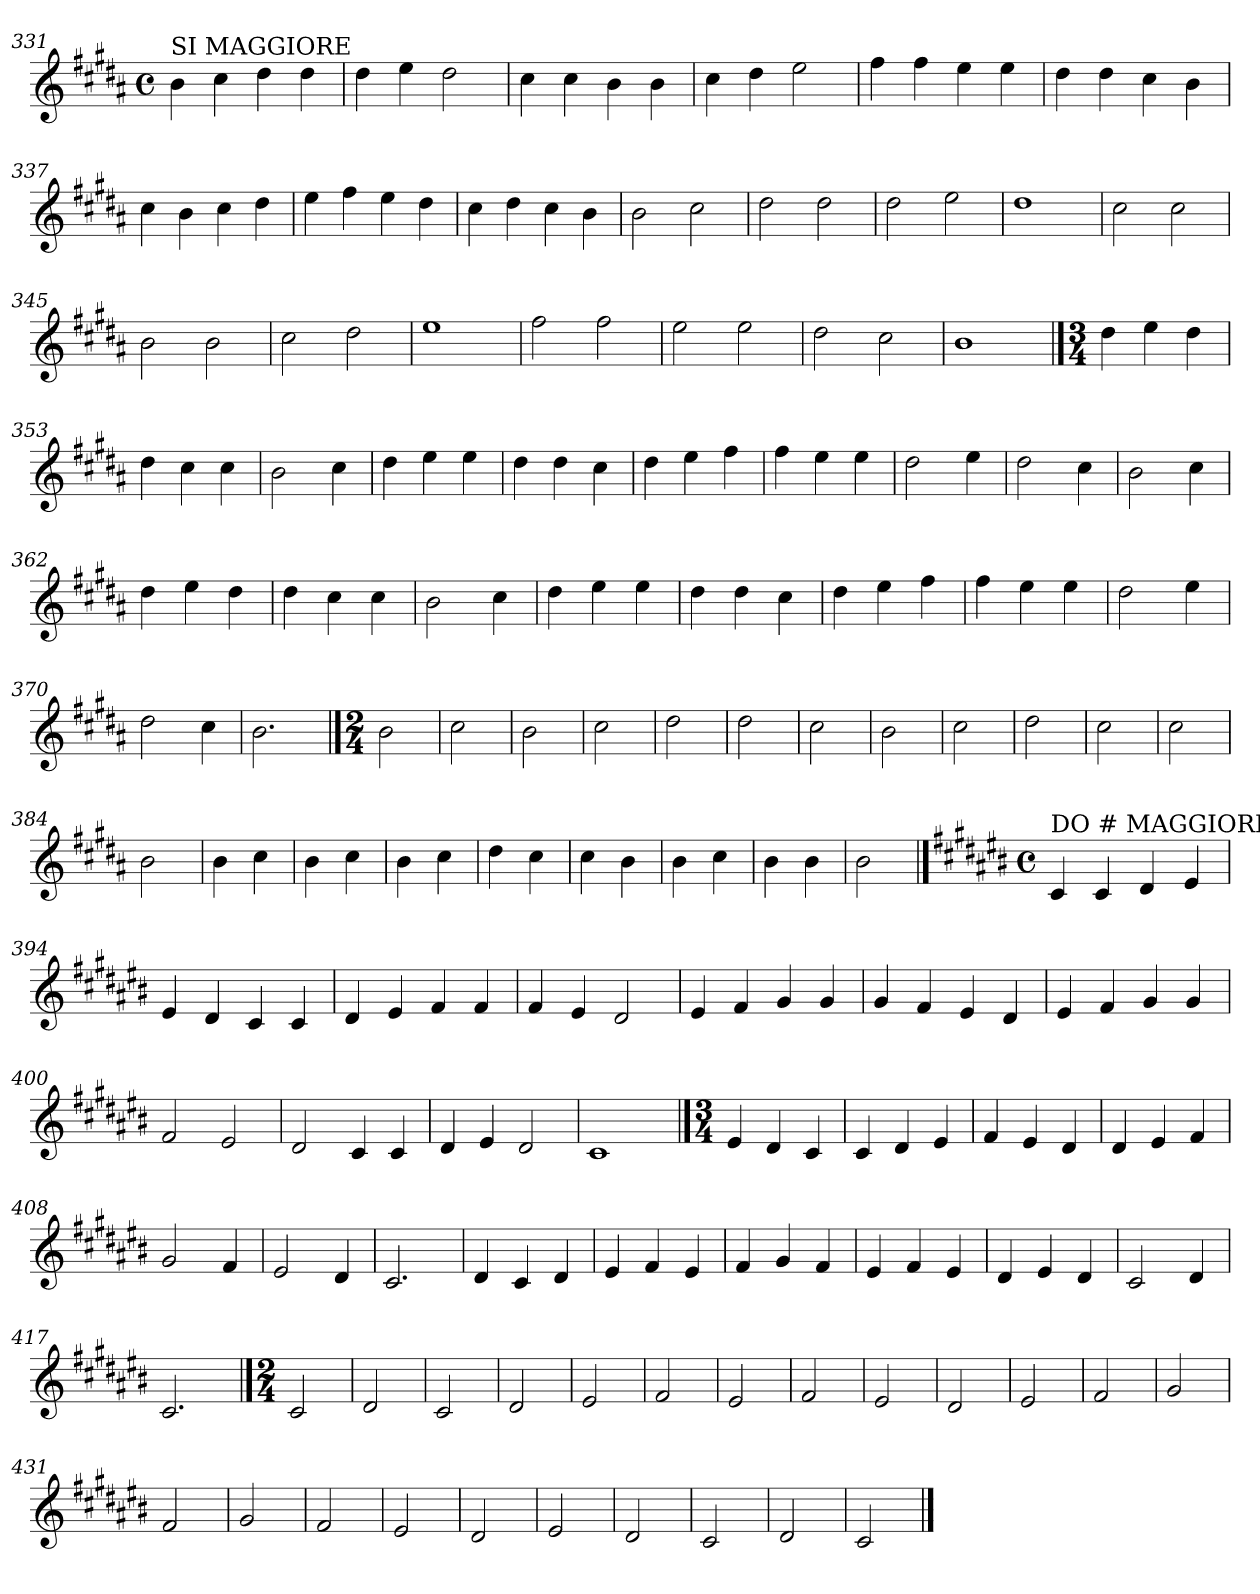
**kern
*part1
*staff1
!!LO:LB:g=z
*clefG2
*k[f#c#g#d#a#]
*B:
*M4/4
*met(c)
=331
!LO:TX:a:t=SI MAGGIORE
4b\
4cc#\
4dd#\
4dd#\
=332
4dd#\
4ee\
2dd#\
=333
4cc#\
4cc#\
4b\
4b\
=334
4cc#\
4dd#\
2ee\
=335
4ff#\
4ff#\
4ee\
4ee\
!!LO:LB:g=z
=336
4dd#\
4dd#\
4cc#\
4b\
=337
4cc#\
4b\
4cc#\
4dd#\
=338
4ee\
4ff#\
4ee\
4dd#\
=339
4cc#\
4dd#\
4cc#\
4b\
=340
2b\
2cc#\
=341
2dd#\
2dd#\
=342
2dd#\
2ee\
!!LO:LB:g=z
=343
1dd#
=344
2cc#\
2cc#\
=345
2b\
2b\
=346
2cc#\
2dd#\
=347
1ee
=348
2ff#\
2ff#\
=349
2ee\
2ee\
=350
2dd#\
2cc#\
=351
1b
!!LO:LB:g=z
==352
*M3/4
4dd#\
4ee\
4dd#\
=353
4dd#\
4cc#\
4cc#\
=354
2b\
4cc#\
=355
4dd#\
4ee\
4ee\
=356
4dd#\
4dd#\
4cc#\
!!LO:LB:g=z
=357
4dd#\
4ee\
4ff#\
=358
4ff#\
4ee\
4ee\
=359
2dd#\
4ee\
=360
2dd#\
4cc#\
=361
2b\
4cc#\
=362
4dd#\
4ee\
4dd#\
!!LO:LB:g=z
=363
4dd#\
4cc#\
4cc#\
=364
2b\
4cc#\
=365
4dd#\
4ee\
4ee\
=366
4dd#\
4dd#\
4cc#\
=367
4dd#\
4ee\
4ff#\
=368
4ff#\
4ee\
4ee\
!!LO:LB:g=z
=369
2dd#\
4ee\
=370
2dd#\
4cc#\
=371
2.b\
!!LO:PB:g=z
==372
*M2/4
2b\
=373
2cc#\
=374
2b\
=375
2cc#\
=376
2dd#\
=377
2dd#\
!!LO:LB:g=z
=378
2cc#\
=379
2b\
=380
2cc#\
=381
2dd#\
=382
2cc#\
=383
2cc#\
!!LO:LB:g=z
=384
2b\
=385
4b\
4cc#\
=386
4b\
4cc#\
=387
4b\
4cc#\
=388
4dd#\
4cc#\
=389
4cc#\
4b\
!!LO:LB:g=z
=390
4b\
4cc#\
=391
4b\
4b\
=392
2b\
!!LO:LB:g=z
==393
*k[f#c#g#d#a#e#b#]
*C#:
*M4/4
*met(c)
!LO:TX:a:t=DO # MAGGIORE
4c#/
4c#/
4d#/
4e#/
=394
4e#/
4d#/
4c#/
4c#/
=395
4d#/
4e#/
4f#/
4f#/
=396
4f#/
4e#/
2d#/
=397
4e#/
4f#/
4g#/
4g#/
!!LO:LB:g=z
=398
4g#/
4f#/
4e#/
4d#/
=399
4e#/
4f#/
4g#/
4g#/
=400
2f#/
2e#/
=401
2d#/
4c#/
4c#/
=402
4d#/
4e#/
2d#/
=403
1c#
!!LO:LB:g=z
==404
*M3/4
4e#/
4d#/
4c#/
=405
4c#/
4d#/
4e#/
=406
4f#/
4e#/
4d#/
=407
4d#/
4e#/
4f#/
=408
2g#/
4f#/
=409
2e#/
4d#/
=410
2.c#/
!!LO:LB:g=z
=411
4d#/
4c#/
4d#/
=412
4e#/
4f#/
4e#/
=413
4f#/
4g#/
4f#/
=414
4e#/
4f#/
4e#/
=415
4d#/
4e#/
4d#/
=416
2c#/
4d#/
=417
2.c#/
!!LO:LB:g=z
==418
*M2/4
2c#/
=419
2d#/
=420
2c#/
=421
2d#/
=422
2e#/
=423
2f#/
=424
2e#/
=425
2f#/
=426
2e#/
=427
2d#/
=428
2e#/
!!LO:PB:g=z
=429
2f#/
=430
2g#/
=431
2f#/
=432
2g#/
=433
2f#/
=434
2e#/
=435
2d#/
=436
2e#/
=437
2d#/
=438
2c#/
=439
2d#/
=440
2c#/
==
*-
